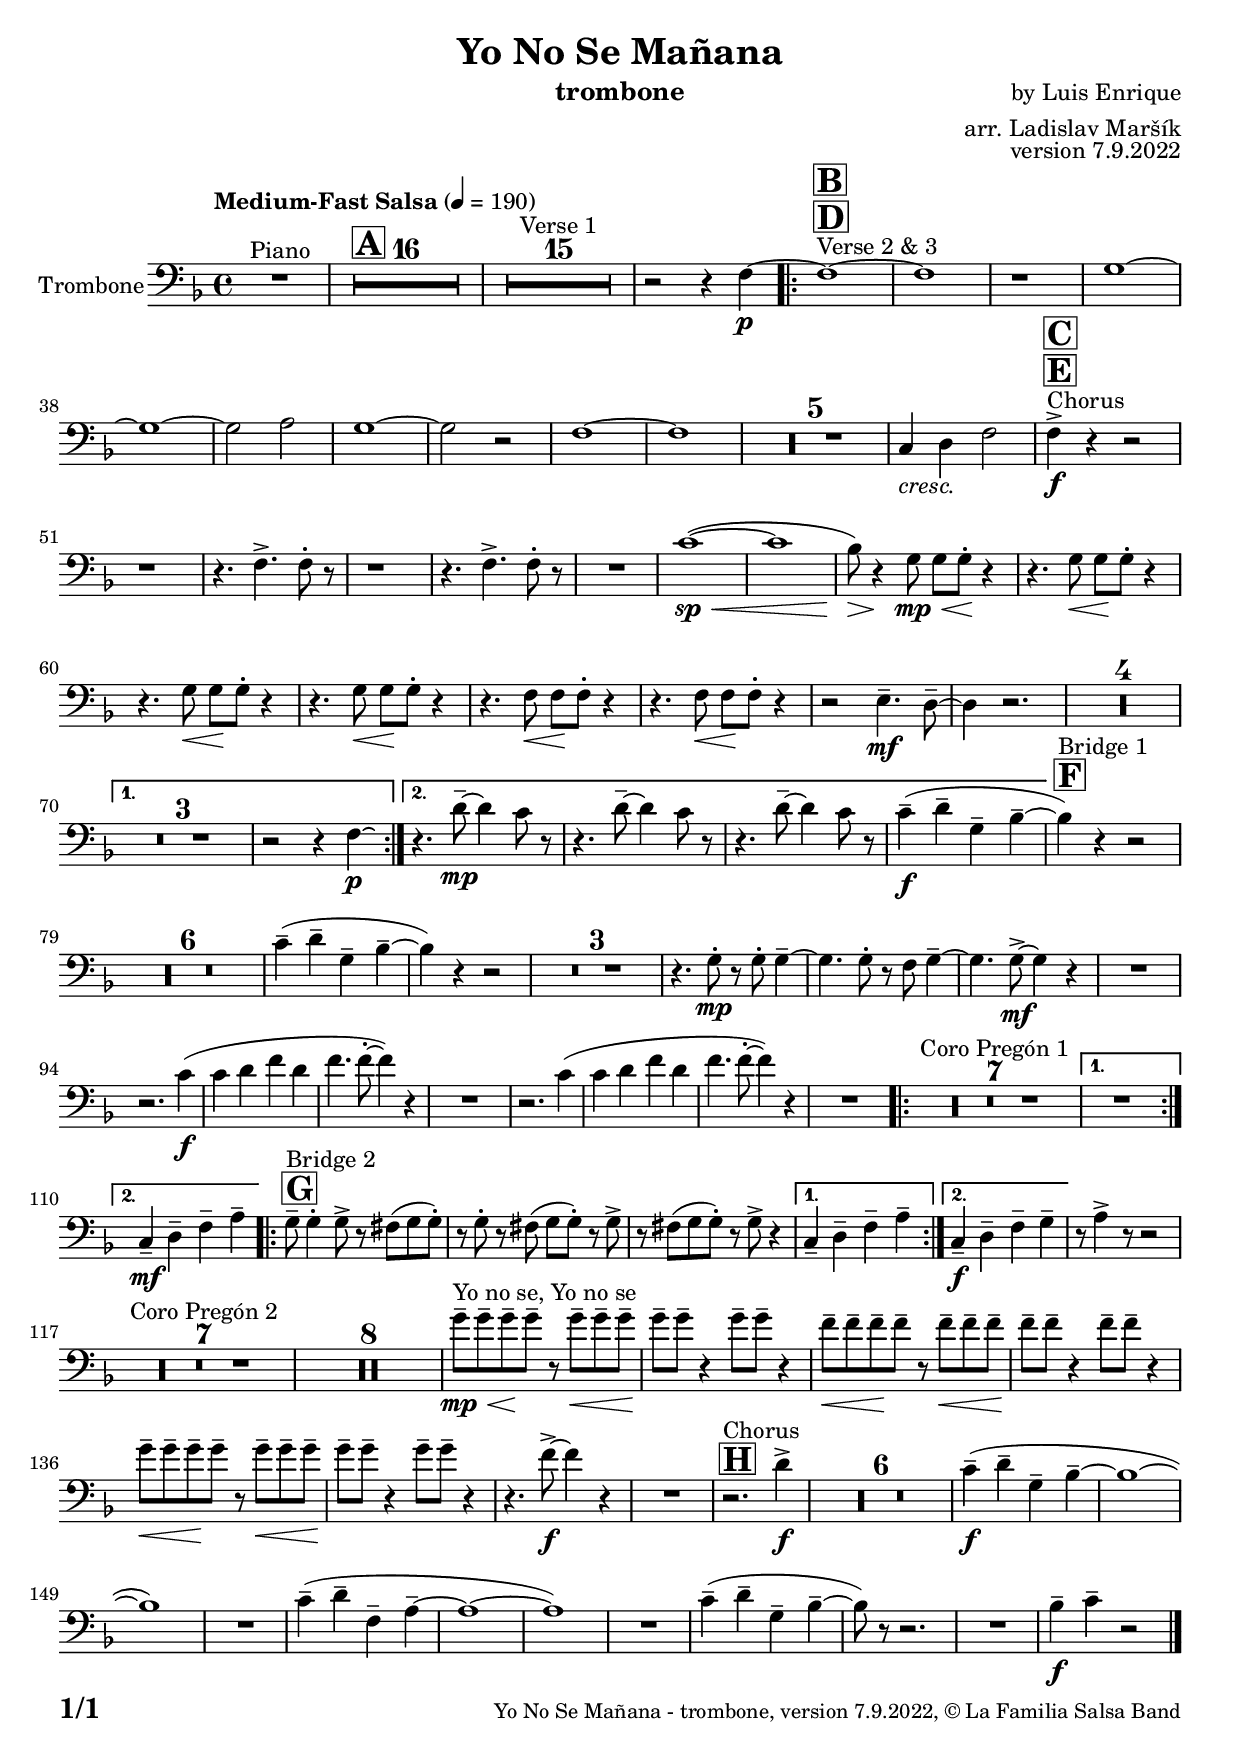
\version "2.22.2"

% Sheet revision 2022_09

\header {
  title = "Yo No Se Mañana"
  instrument = "trombone"
  composer = "by Luis Enrique"
  arranger = "arr. Ladislav Maršík"
  opus = "version 7.9.2022"
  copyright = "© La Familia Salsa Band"
}

inst =
#(define-music-function
  (string)
  (string?)
  #{ <>^\markup \abs-fontsize #16 \bold \box #string #})

makePercent = #(define-music-function (note) (ly:music?)
                 (make-music 'PercentEvent 'length (ly:music-length note)))

#(define (test-stencil grob text)
   (let* ((orig (ly:grob-original grob))
          (siblings (ly:spanner-broken-into orig)) ; have we been split?
          (refp (ly:grob-system grob))
          (left-bound (ly:spanner-bound grob LEFT))
          (right-bound (ly:spanner-bound grob RIGHT))
          (elts-L (ly:grob-array->list (ly:grob-object left-bound 'elements)))
          (elts-R (ly:grob-array->list (ly:grob-object right-bound 'elements)))
          (break-alignment-L
           (filter
            (lambda (elt) (grob::has-interface elt 'break-alignment-interface))
            elts-L))
          (break-alignment-R
           (filter
            (lambda (elt) (grob::has-interface elt 'break-alignment-interface))
            elts-R))
          (break-alignment-L-ext (ly:grob-extent (car break-alignment-L) refp X))
          (break-alignment-R-ext (ly:grob-extent (car break-alignment-R) refp X))
          (num
           (markup text))
          (num
           (if (or (null? siblings)
                   (eq? grob (car siblings)))
               num
               (make-parenthesize-markup num)))
          (num (grob-interpret-markup grob num))
          (num-stil-ext-X (ly:stencil-extent num X))
          (num-stil-ext-Y (ly:stencil-extent num Y))
          (num (ly:stencil-aligned-to num X CENTER))
          (num
           (ly:stencil-translate-axis
            num
            (+ (interval-length break-alignment-L-ext)
               (* 0.5
                  (- (car break-alignment-R-ext)
                     (cdr break-alignment-L-ext))))
            X))
          (bracket-L
           (markup
            #:path
            0.1 ; line-thickness
            `((moveto 0.5 ,(* 0.5 (interval-length num-stil-ext-Y)))
              (lineto ,(* 0.5
                          (- (car break-alignment-R-ext)
                             (cdr break-alignment-L-ext)
                             (interval-length num-stil-ext-X)))
                      ,(* 0.5 (interval-length num-stil-ext-Y)))
              (closepath)
              (rlineto 0.0
                       ,(if (or (null? siblings) (eq? grob (car siblings)))
                            -1.0 0.0)))))
          (bracket-R
           (markup
            #:path
            0.1
            `((moveto ,(* 0.5
                          (- (car break-alignment-R-ext)
                             (cdr break-alignment-L-ext)
                             (interval-length num-stil-ext-X)))
                      ,(* 0.5 (interval-length num-stil-ext-Y)))
              (lineto 0.5
                      ,(* 0.5 (interval-length num-stil-ext-Y)))
              (closepath)
              (rlineto 0.0
                       ,(if (or (null? siblings) (eq? grob (last siblings)))
                            -1.0 0.0)))))
          (bracket-L (grob-interpret-markup grob bracket-L))
          (bracket-R (grob-interpret-markup grob bracket-R))
          (num (ly:stencil-combine-at-edge num X LEFT bracket-L 0.4))
          (num (ly:stencil-combine-at-edge num X RIGHT bracket-R 0.4)))
     num))

#(define-public (Measure_attached_spanner_engraver context)
   (let ((span '())
         (finished '())
         (event-start '())
         (event-stop '()))
     (make-engraver
      (listeners ((measure-counter-event engraver event)
                  (if (= START (ly:event-property event 'span-direction))
                      (set! event-start event)
                      (set! event-stop event))))
      ((process-music trans)
       (if (ly:stream-event? event-stop)
           (if (null? span)
               (ly:warning "You're trying to end a measure-attached spanner but you haven't started one.")
               (begin (set! finished span)
                 (ly:engraver-announce-end-grob trans finished event-start)
                 (set! span '())
                 (set! event-stop '()))))
       (if (ly:stream-event? event-start)
           (begin (set! span (ly:engraver-make-grob trans 'MeasureCounter event-start))
             (set! event-start '()))))
      ((stop-translation-timestep trans)
       (if (and (ly:spanner? span)
                (null? (ly:spanner-bound span LEFT))
                (moment<=? (ly:context-property context 'measurePosition) ZERO-MOMENT))
           (ly:spanner-set-bound! span LEFT
                                  (ly:context-property context 'currentCommandColumn)))
       (if (and (ly:spanner? finished)
                (moment<=? (ly:context-property context 'measurePosition) ZERO-MOMENT))
           (begin
            (if (null? (ly:spanner-bound finished RIGHT))
                (ly:spanner-set-bound! finished RIGHT
                                       (ly:context-property context 'currentCommandColumn)))
            (set! finished '())
            (set! event-start '())
            (set! event-stop '()))))
      ((finalize trans)
       (if (ly:spanner? finished)
           (begin
            (if (null? (ly:spanner-bound finished RIGHT))
                (set! (ly:spanner-bound finished RIGHT)
                      (ly:context-property context 'currentCommandColumn)))
            (set! finished '())))
       (if (ly:spanner? span)
           (begin
            (ly:warning "I think there's a dangling measure-attached spanner :-(")
            (ly:grob-suicide! span)
            (set! span '())))))))

\layout {
  \context {
    \Staff
    \consists #Measure_attached_spanner_engraver
    \override MeasureCounter.font-encoding = #'latin1
    \override MeasureCounter.font-size = 0
    \override MeasureCounter.outside-staff-padding = 2
    \override MeasureCounter.outside-staff-horizontal-padding = #0
  }
}

repeatBracket = #(define-music-function
                  (parser location N note)
                  (number? ly:music?)
                  #{
                    \override Staff.MeasureCounter.stencil =
                    #(lambda (grob) (test-stencil grob #{ #(string-append(number->string N) "x") #} ))
                    \startMeasureCount
                    \repeat volta #N { $note }
                    \stopMeasureCount
                  #}
                  )

Trombone = \new Voice \relative c {
  \set Staff.instrumentName = \markup {
    \center-align { "Trombone" }
  }

  \clef bass
  \key f \major
  \time 4/4
  \tempo "Medium-Fast Salsa" 4 = 190
  
  R1 ^\markup { "Piano" } |
  \inst "A"
  \set Score.skipBars = ##t R1*16
  
  \set Score.skipBars = ##t R1*15 ^\markup { "Verse 1" }

  r2 r4 f4 -\p ~ |
  s1*0 ^\markup { "Verse 2 & 3" }
  \inst "D"
  \inst "B"
  \repeat volta 2 {
    f1 ~ |
    f1 |
    r1 |
    g1 ~ |

    g1 ~ |
    g2 a2 |
    g1 ~ |
    g2 r2 |

    f1 ~ |
    f1 |
    
    \set Score.skipBars = ##t R1*5
    
    c4 _\markup { \italic "cresc." } d4 f2 |
    s1*0 ^\markup { "Chorus" }
    \inst "E"
    \inst "C"
    f4 -\accent -\f  r4 r2 |

    r1 |
    r4. f4. -> f8 -. r8 |

    r1 |
    r4. f4. -> f8 -. r8 |

    R1 |
    c'1 \sp ( \< ~ |
    c1 |

    bes8 ) \> r4 \! g8 \mp \< g8 g8 \! -. r4 |
    r4. g8 \< g8  \! g8 -. r4 |
    r4. g8 \< g8  \! g8 -. r4 |

    r4. g8 \< g8 \! g8 -. r4 |
    r4. f8 \< f8 \! f8 -. r4 |
    r4. f8 \< f8 \! f8 -. r4 |

    r2 e4. \tenuto \mf d8 \tenuto ~ |
    d4 r2. |

    \set Score.skipBars = ##t R1*4
  }
  \alternative {
    {
      \set Score.skipBars = ##t R1*3
      r2 r4 f4 -\p \laissezVibrer |
    }
    {
      r4. d'8 \mp \tenuto ~ d4 c8 r |
      r4. d8 \tenuto ~ d4 c8 r |
      r4. d8 \tenuto ~ d4 c8 r |
      c4 -- -\f ( d -- g, -- bes -- ~ |
    }
  }
  \inst "F"
  bes ^\markup { "Bridge 1" } ) r4 r2 |
  
  \set Score.skipBars = ##t R1*6
  
  c4 -- ( d -- g, -- bes -- ~ |
  bes ) r4 r2 |
  
  \set Score.skipBars = ##t R1*3
  
  r4. g8 -. -\mp r g -. g4 -- ~ |
  g4. g8 -. r f g4 -- ~ |
  g4. g8 -\mf -> ~ g4 r |
  R1 | \break
  r2. c4 -\f ( |
  c d f d |
  f4. f8 -. ~ f4 ) r |
  R1 |
  r2. c4 ( |
  c d f d |
  f4. f8 -. ~ f4 ) r |
  R1 |
  
  \repeat volta 2 {
    \set Score.skipBars = ##t R1*7 ^\markup { "Coro Pregón 1" }
  }
  \alternative {
    {
      R1 | \break
    }
    {
      c,4 -- -\mf d -- f -- a -- |
    }
  }
  \repeat volta 2 {
    \inst "G"
    g8 -- ^\markup { "Bridge 2" } g4 -. g8 -> r fis ( g g -. ) |
    r g -. r fis ( g g -. ) r g -> |
    r fis ( g g -. ) r g -> r4 |
  }
  \alternative {
    {
      c,4 -- d -- f -- a -- |
    }
    {
      c,4 -\f -- d -- f -- g -- |
    }
  }
  r8 a4 -> r8 r2 |
  \set Score.skipBars = ##t R1*7 ^\markup { "Coro Pregón 2" }
  \set Score.skipBars = ##t R1*8

  g'8 \< \tenuto  ^\markup { "Yo no se, Yo no se" } \mp g \tenuto g \tenuto \! g \tenuto r g \< \tenuto g \tenuto g \tenuto |
  g8 \tenuto \! g \tenuto r4 g8 \tenuto g \tenuto r4 |
  f8 \< \tenuto f \tenuto f \tenuto \! f \tenuto r f \< \tenuto f \tenuto f \tenuto |
  f8 \tenuto \! f \tenuto r4 f8 \tenuto f \tenuto r4 |
  g8 \< \tenuto  g \tenuto g \tenuto \! g \tenuto r g \< \tenuto g \tenuto g \tenuto |
  g8 \tenuto \! g \tenuto r4 g8 \tenuto g \tenuto r4 |
  r4. f8 \f  -> ~ f4 r4 |
  R1 |
  \inst "H"
  r2. ^\markup { "Chorus" } d4 \f  -> |
  R1*6
  
  c4 \f -- ( d -- g, -- bes -- ~ |
  bes1 ~ |
  bes1 ) |
  R1 |
  c4 -- ( d -- f, -- a -- ~ |
  a1 ~ |
  a1 ) |

  R1 |
  c4 -- ( d -- g, -- bes -- ~ |
  bes8 ) r8 r2. |
  R1 |
  bes4 \tenuto \f c4 \tenuto  r2 |
  
  \label #'lastPage
  \bar "|."
}

\score {
  \new Staff \with {
    \consists "Volta_engraver"
  }
  {
    \Trombone
  }
  \layout {
    \context {
      \Score
      \remove "Volta_engraver"
    }
  }
}

\paper {
  system-system-spacing =
  #'((basic-distance . 14)
     (minimum-distance . 10)
     (padding . 1)
     (stretchability . 60))
  between-system-padding = #2
  bottom-margin = 5\mm

  print-page-number = ##t
  print-first-page-number = ##t
  oddHeaderMarkup = \markup \fill-line { " " }
  evenHeaderMarkup = \markup \fill-line { " " }
  oddFooterMarkup = \markup {
    \fill-line {
      \bold \fontsize #2
      \on-the-fly #print-page-number-check-first
      \concat { \fromproperty #'page:page-number-string "/" \page-ref #'lastPage "0" "?" }

      \fontsize #-1
      \concat { \fromproperty #'header:title " - " \fromproperty #'header:instrument ", " \fromproperty #'header:opus ", " \fromproperty #'header:copyright }
    }
  }
  evenFooterMarkup = \markup {
    \fill-line {
      \fontsize #-1
      \concat { \fromproperty #'header:title " - " \fromproperty #'header:instrument ", " \fromproperty #'header:opus ", " \fromproperty #'header:copyright }

      \bold \fontsize #2
      \on-the-fly #print-page-number-check-first
      \concat { \fromproperty #'page:page-number-string "/" \page-ref #'lastPage "0" "?" }
    }
  }
}